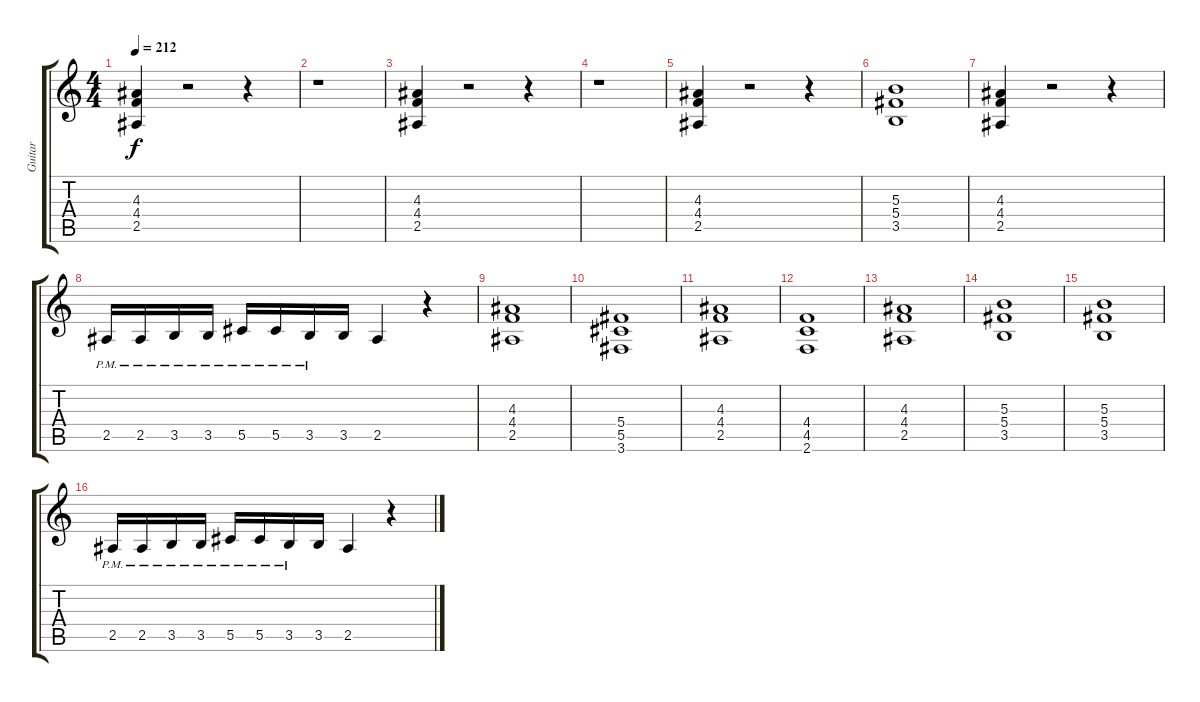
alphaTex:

\track ("Guitar" "Guitar") {instrument distortionguitar}
\staff {score tabs}
\tuning (Eb4 Bb3 Gb3 Db3 Ab2 Eb2) {hide}
\ts (4 4)
\tempo 212
\clef g2
\ks c
(4.3 4.4 2.5).4{dy f instrument distortionguitar} r.2 r.4 |
r.1 |
(4.3 4.4 2.5).4 r.2 r.4 |
r.1 |
(4.3 4.4 2.5).4 r.2 r.4 |
(5.3 5.4 3.5).1 |
(4.3 4.4 2.5).4 r.2 r.4 |
2.5{pm}.16 2.5{pm}.16 3.5{pm}.16 3.5{pm}.16 5.5{pm}.16 5.5{pm}.16 3.5{pm}.16 3.5.16 2.5.4 r.4 |
(4.3 4.4 2.5).1 |
(5.4 5.5 3.6).1 |
(4.3 4.4 2.5).1 |
(4.4 4.5 2.6).1 |
(4.3 4.4 2.5).1 |
(5.3 5.4 3.5).1 |
(5.3 5.4 3.5).1 |
2.5{pm}.16 2.5{pm}.16 3.5{pm}.16 3.5{pm}.16 5.5{pm}.16 5.5{pm}.16 3.5{pm}.16 3.5.16 2.5.4 r.4
